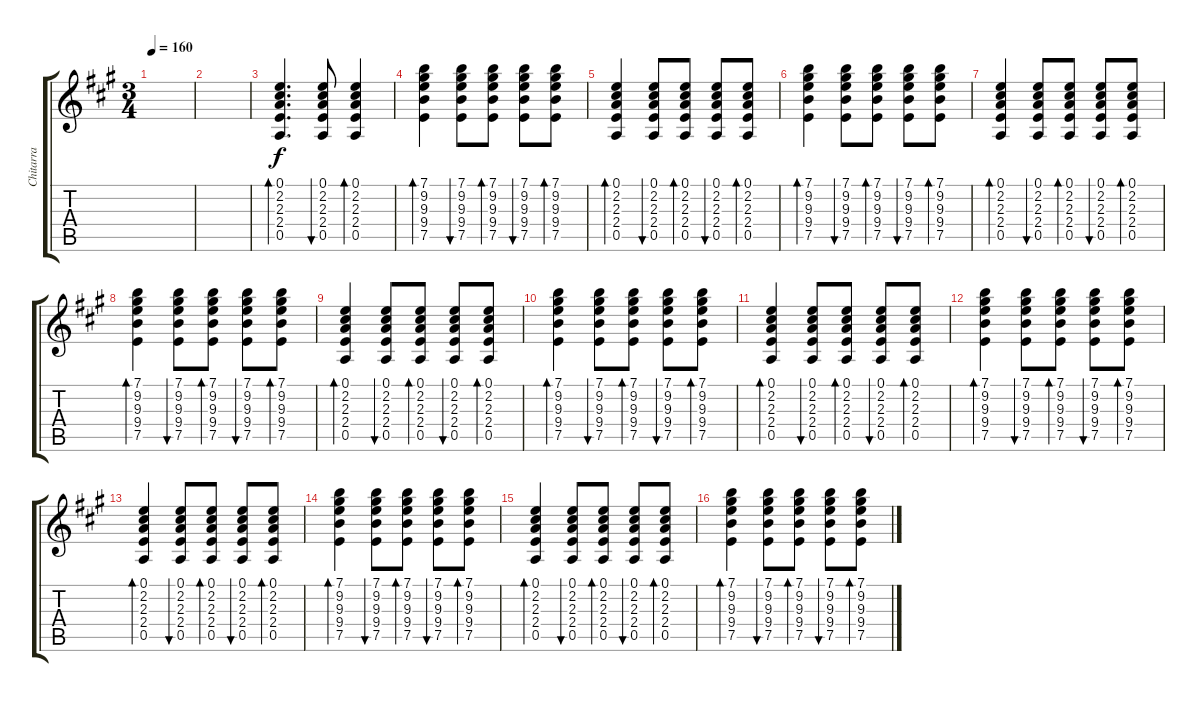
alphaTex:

\track ("Chitarra" "Chitarra") {instrument acousticguitarsteel}
\staff {score tabs}
\tuning (E4 B3 G3 D3 A2 E2) {hide}
\ts (3 4)
\tempo 160
\clef g2
\ks a
|
|
(0.1 2.2 2.3 2.4 0.5).4{d bd 60} (0.1 2.2 2.3 2.4 0.5).8{bu 60} (0.1 2.2 2.3 2.4 0.5).4{bd 60} |
(7.1 9.2 9.3 9.4 7.5).4{bd 60} (7.1 9.2 9.3 9.4 7.5).8{bu 60} (7.1 9.2 9.3 9.4 7.5).8{bd 60} (7.1 9.2 9.3 9.4 7.5).8{bu 60} (7.1 9.2 9.3 9.4 7.5).8{bd 60} |
(0.1 2.2 2.3 2.4 0.5).4{bd 60} (0.1 2.2 2.3 2.4 0.5).8{bu 60} (0.1 2.2 2.3 2.4 0.5).8{bd 60} (0.1 2.2 2.3 2.4 0.5).8{bu 60} (0.1 2.2 2.3 2.4 0.5).8{bd 60} |
(7.1 9.2 9.3 9.4 7.5).4{bd 60} (7.1 9.2 9.3 9.4 7.5).8{bu 60} (7.1 9.2 9.3 9.4 7.5).8{bd 60} (7.1 9.2 9.3 9.4 7.5).8{bu 60} (7.1 9.2 9.3 9.4 7.5).8{bd 60} |
(0.1 2.2 2.3 2.4 0.5).4{bd 120} (0.1 2.2 2.3 2.4 0.5).8{bu 30} (0.1 2.2 2.3 2.4 0.5).8{bd 30} (0.1 2.2 2.3 2.4 0.5).8{bu 30} (0.1 2.2 2.3 2.4 0.5).8{bd 30} |
(7.1 9.2 9.3 9.4 7.5).4{bd 120} (7.1 9.2 9.3 9.4 7.5).8{bu 30} (7.1 9.2 9.3 9.4 7.5).8{bd 30} (7.1 9.2 9.3 9.4 7.5).8{bu 30} (7.1 9.2 9.3 9.4 7.5).8{bd 30} |
(0.1 2.2 2.3 2.4 0.5).4{bd 120} (0.1 2.2 2.3 2.4 0.5).8{bu 30} (0.1 2.2 2.3 2.4 0.5).8{bd 30} (0.1 2.2 2.3 2.4 0.5).8{bu 30} (0.1 2.2 2.3 2.4 0.5).8{bd 30} |
(7.1 9.2 9.3 9.4 7.5).4{bd 120} (7.1 9.2 9.3 9.4 7.5).8{bu 30} (7.1 9.2 9.3 9.4 7.5).8{bd 30} (7.1 9.2 9.3 9.4 7.5).8{bu 30} (7.1 9.2 9.3 9.4 7.5).8{bd 30} |
(0.1 2.2 2.3 2.4 0.5).4{bd 120} (0.1 2.2 2.3 2.4 0.5).8{bu 30} (0.1 2.2 2.3 2.4 0.5).8{bd 30} (0.1 2.2 2.3 2.4 0.5).8{bu 30} (0.1 2.2 2.3 2.4 0.5).8{bd 30} |
(7.1 9.2 9.3 9.4 7.5).4{bd 120} (7.1 9.2 9.3 9.4 7.5).8{bu 30} (7.1 9.2 9.3 9.4 7.5).8{bd 30} (7.1 9.2 9.3 9.4 7.5).8{bu 30} (7.1 9.2 9.3 9.4 7.5).8{bd 30} |
(0.1 2.2 2.3 2.4 0.5).4{bd 120} (0.1 2.2 2.3 2.4 0.5).8{bu 30} (0.1 2.2 2.3 2.4 0.5).8{bd 30} (0.1 2.2 2.3 2.4 0.5).8{bu 30} (0.1 2.2 2.3 2.4 0.5).8{bd 30} |
(7.1 9.2 9.3 9.4 7.5).4{bd 120} (7.1 9.2 9.3 9.4 7.5).8{bu 30} (7.1 9.2 9.3 9.4 7.5).8{bd 30} (7.1 9.2 9.3 9.4 7.5).8{bu 30} (7.1 9.2 9.3 9.4 7.5).8{bd 30} |
(0.1 2.2 2.3 2.4 0.5).4{bd 120} (0.1 2.2 2.3 2.4 0.5).8{bu 30} (0.1 2.2 2.3 2.4 0.5).8{bd 30} (0.1 2.2 2.3 2.4 0.5).8{bu 30} (0.1 2.2 2.3 2.4 0.5).8{bd 30} |
(7.1 9.2 9.3 9.4 7.5).4{bd 120} (7.1 9.2 9.3 9.4 7.5).8{bu 30} (7.1 9.2 9.3 9.4 7.5).8{bd 30} (7.1 9.2 9.3 9.4 7.5).8{bu 30} (7.1 9.2 9.3 9.4 7.5).8{bd 30}
